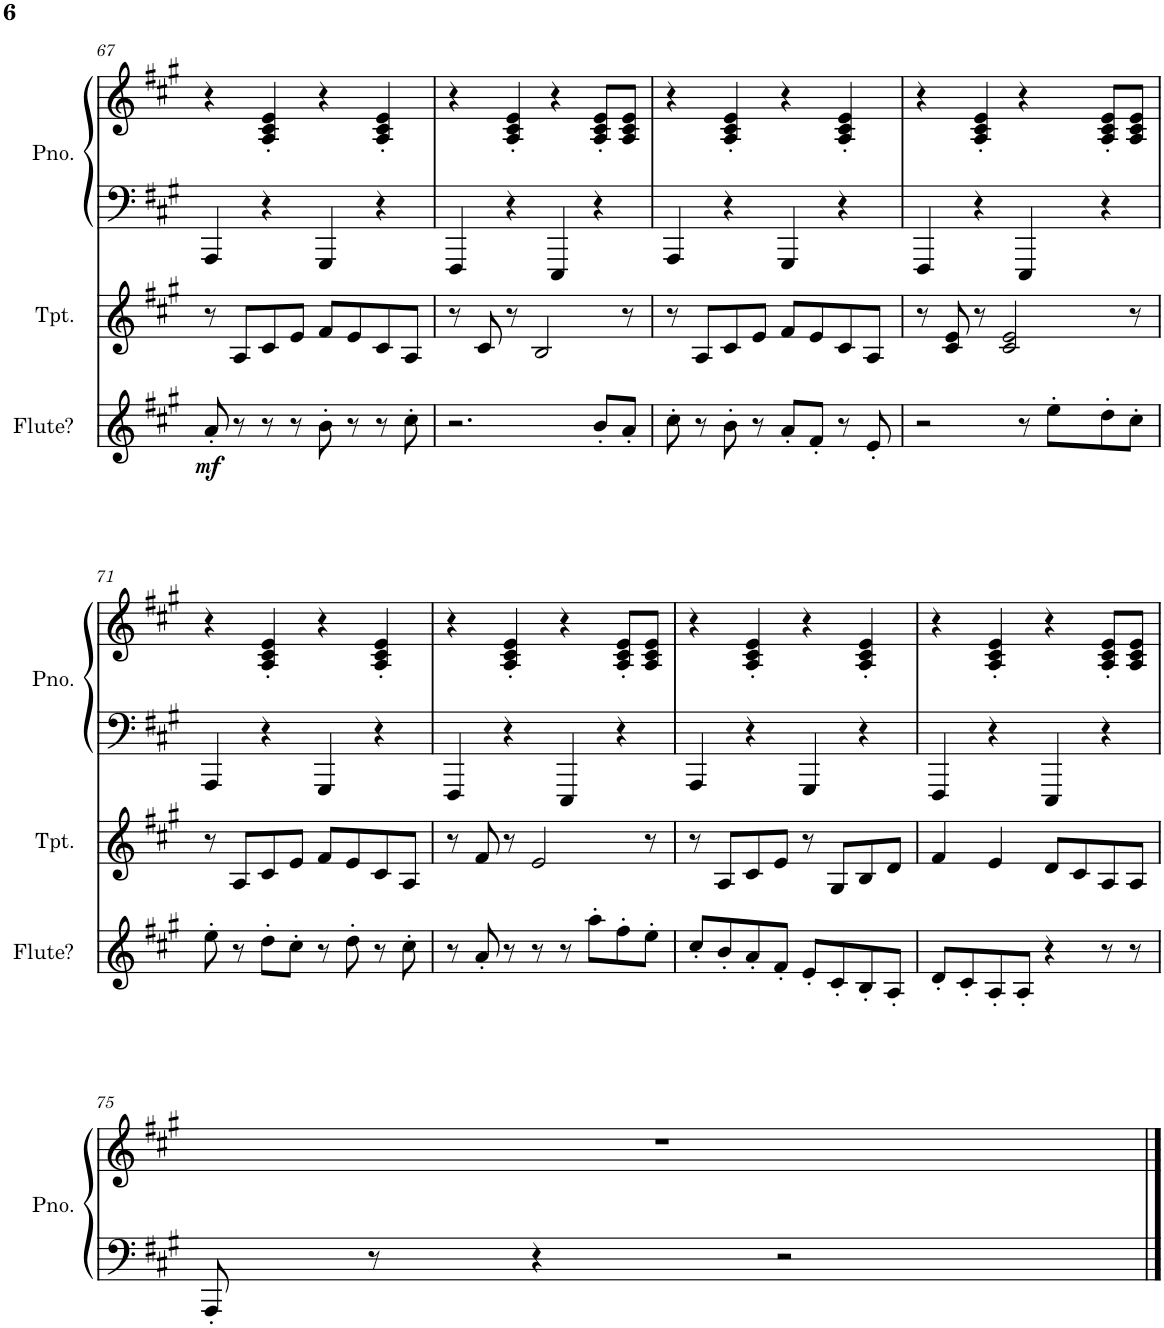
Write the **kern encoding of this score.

**kern	**dynam	**kern	**kern	**kern
*part3	*part3	*part2	*part1	*part1
*staff4	*staff4	*staff3	*staff2	*staff1
*I"Flute?	*	*I"Trumpet	*I"Piano	*
*I'Flute?	*	*I'Tpt.	*I'Pno.	*
!!LO:PB:g=z
*clefG2	*	*clefG2	*clefF4	*clefG2
*k[f#c#g#]	*	*k[f#c#g#]	*k[f#c#g#]	*k[f#c#g#]
*M4/4	*	*M4/4	*M4/4	*M4/4
=67	=67	=67	=67	=67
!	!LO:DY:b	!	!	!
8a'/	mf	8r	4AAA/	4r
8r	.	8A/L	.	.
8r	.	8c#/	4r	4A/' 4c#/' 4e/'
8r	.	8e/J	.	.
8b'\	.	8f#/L	4GGG#/	4r
8r	.	8e/	.	.
8r	.	8c#/	4r	4A/' 4c#/' 4e/'
8cc#'\	.	8A/J	.	.
=68	=68	=68	=68	=68
2.r	.	8r	4FFF#/	4r
.	.	8c#/	.	.
.	.	8r	4r	4A/' 4c#/' 4e/'
.	.	2B/	.	.
.	.	.	4EEE/	4r
8b'/L	.	.	4r	8A/' 8c#/' 8e/'L
8a'/J	.	8r	.	8A/ 8c#/ 8e/J
=69	=69	=69	=69	=69
8cc#'\	.	8r	4AAA/	4r
8r	.	8A/L	.	.
8b'\	.	8c#/	4r	4A/' 4c#/' 4e/'
8r	.	8e/J	.	.
8a'/L	.	8f#/L	4GGG#/	4r
8f#'/J	.	8e/	.	.
8r	.	8c#/	4r	4A/' 4c#/' 4e/'
8e'/	.	8A/J	.	.
=70	=70	=70	=70	=70
2r	.	8r	4FFF#/	4r
.	.	8c#/ 8e/	.	.
.	.	8r	4r	4A/' 4c#/' 4e/'
.	.	2c#/ 2e/	.	.
8r	.	.	4EEE/	4r
8ee'\L	.	.	.	.
8dd'\	.	.	4r	8A/' 8c#/' 8e/'L
8cc#'\J	.	8r	.	8A/ 8c#/ 8e/J
!!LO:LB:g=z
=71	=71	=71	=71	=71
8ee'\	.	8r	4AAA/	4r
8r	.	8A/L	.	.
8dd'\L	.	8c#/	4r	4A/' 4c#/' 4e/'
8cc#'\J	.	8e/J	.	.
8r	.	8f#/L	4GGG#/	4r
8dd'\	.	8e/	.	.
8r	.	8c#/	4r	4A/' 4c#/' 4e/'
8cc#'\	.	8A/J	.	.
=72	=72	=72	=72	=72
8r	.	8r	4FFF#/	4r
8a'/	.	8f#/	.	.
8r	.	8r	4r	4A/' 4c#/' 4e/'
8r	.	2e/	.	.
8r	.	.	4EEE/	4r
8aa'\L	.	.	.	.
8ff#'\	.	.	4r	8A/' 8c#/' 8e/'L
8ee'\J	.	8r	.	8A/ 8c#/ 8e/J
=73	=73	=73	=73	=73
8cc#'/L	.	8r	4AAA/	4r
8b'/	.	8A/L	.	.
8a'/	.	8c#/	4r	4A/' 4c#/' 4e/'
8f#'/J	.	8e/J	.	.
8e'/L	.	8r	4GGG#/	4r
8c#'/	.	8G#/L	.	.
8B'/	.	8B/	4r	4A/' 4c#/' 4e/'
8A'/J	.	8d/J	.	.
=74	=74	=74	=74	=74
8d'/L	.	4f#/	4FFF#/	4r
8c#'/	.	.	.	.
8A'/	.	4e/	4r	4A/' 4c#/' 4e/'
8A'/J	.	.	.	.
4r	.	8d/L	4EEE/	4r
.	.	8c#/	.	.
8r	.	8A/	4r	8A/' 8c#/' 8e/'L
8r	.	8A/J	.	8A/ 8c#/ 8e/J
!!LO:LB:g=z
=75	=75	=75	=75	=75
1r	.	1r	8AAA'/	1r
.	.	.	8r	.
.	.	.	4r	.
.	.	.	2r	.
==	==	==	==	==
*-	*-	*-	*-	*-
